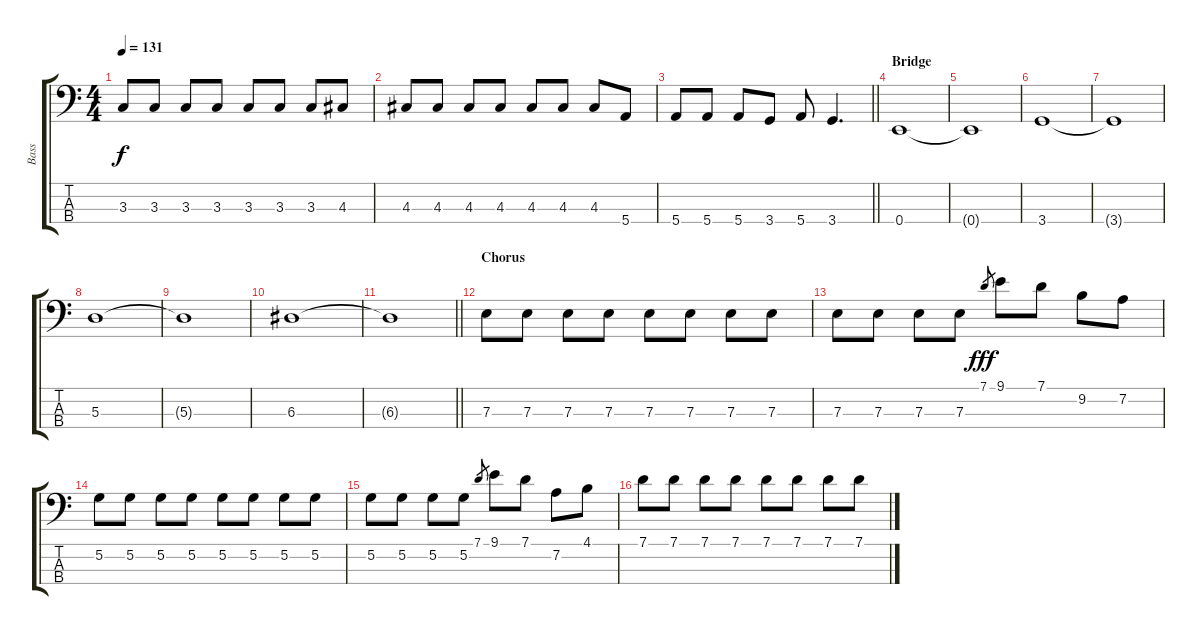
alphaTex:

\track ("Bass" "Bass") {instrument electricbassfinger}
\staff {score tabs}
\tuning (G2 D2 A1 E1) {hide}
\ts (4 4)
\tempo 131
\clef f4
\ks c
3.3.8{dy f} 3.3.8 3.3.8 3.3.8 3.3.8 3.3.8 3.3.8 4.3.8 |
4.3.8 4.3.8 4.3.8 4.3.8 4.3.8 4.3.8 4.3.8 5.4.8 |
\barLineRight lightlight
5.4.8 5.4.8 5.4.8 3.4.8 5.4.8 3.4.4{d} |
\section ("" "Bridge")
0.4.1 |
0.4{t}.1 |
3.4.1 |
3.4{t}.1 |
5.3.1 |
5.3{t}.1 |
6.3.1 |
\barLineRight lightlight
6.3{t}.1 |
\section ("" "Chorus")
7.3.8 7.3.8 7.3.8 7.3.8 7.3.8 7.3.8 7.3.8 7.3.8 |
7.3.8 7.3.8 7.3.8 7.3.8 7.1.8{gr dy fff} 9.1.8 7.1.8 9.2.8 7.2.8 |
5.2.8 5.2.8 5.2.8 5.2.8 5.2.8 5.2.8 5.2.8 5.2.8 |
5.2.8 5.2.8 5.2.8 5.2.8 7.1.8{gr} 9.1.8 7.1.8 7.2.8 4.1.8 |
7.1.8 7.1.8 7.1.8 7.1.8 7.1.8 7.1.8 7.1.8 7.1.8
